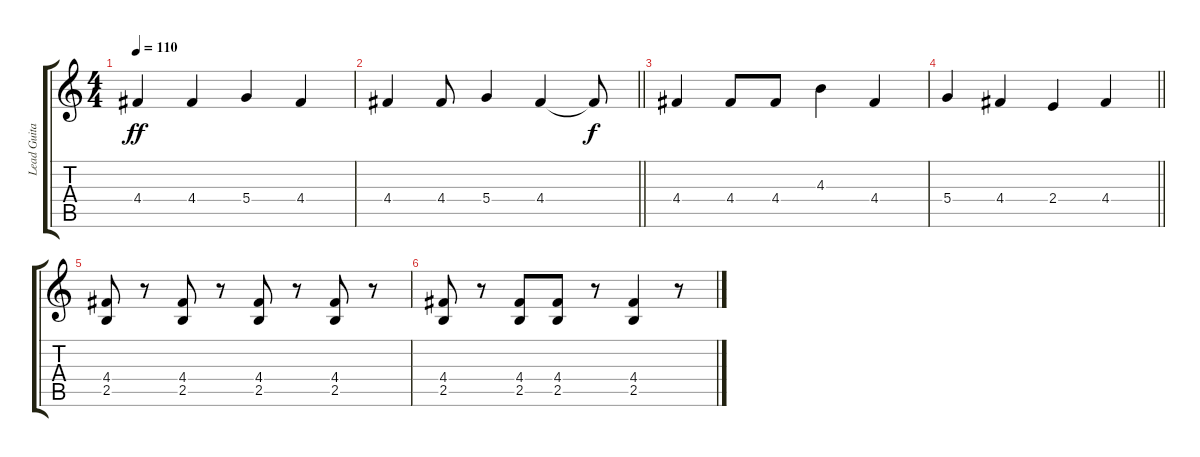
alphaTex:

\track ("Lead Guitar 2" "Lead Guita") {instrument distortionguitar}
\staff {score tabs}
\tuning (E4 B3 G3 D3 A2 E2) {hide}
\ts (4 4)
\tempo 110
\clef g2
\ks c
4.4.4{dy ff} 4.4.4 5.4.4 4.4.4 |
\barLineRight lightlight
4.4.4 4.4.8 5.4.4 4.4.4 4.4{t}.8{dy f} |
4.4.4 4.4.8 4.4.8 4.3.4 4.4.4 |
\barLineRight lightlight
5.4.4 4.4.4 2.4.4 4.4.4 |
(4.4 2.5).8 r.8 (4.4 2.5).8 r.8 (4.4 2.5).8 r.8 (4.4 2.5).8 r.8 |
(4.4 2.5).8 r.8 (4.4 2.5).8 (4.4 2.5).8 r.8 (4.4 2.5).4 r.8
